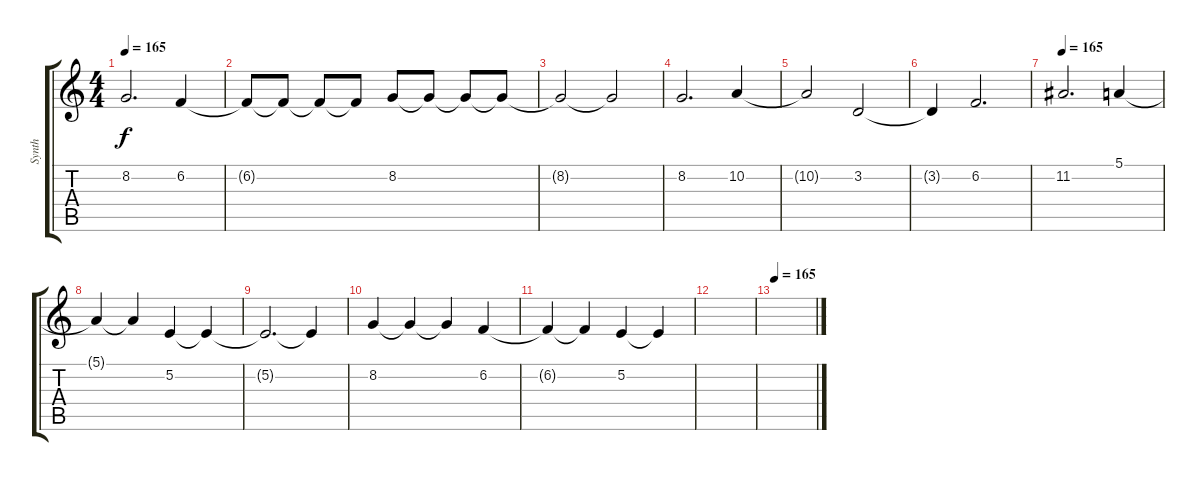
\track ("Synth" "Synth") {instrument choiraahs}
\staff {score tabs}
\tuning (E4 B3 G3 D3 A2 D2) {hide}
\ts (4 4)
\tempo 165
\clef g2
\ks c
8.2.2{d dy f instrument pad1newage} 6.2.4 |
6.2{t}.8 6.2{t}.8 6.2{t}.8 6.2{t}.8 8.2.8 8.2{t}.8 8.2{t}.8 8.2{t}.8 |
8.2{t}.2 8.2{t}.2 |
8.2.2{d} 10.2.4 |
10.2{t}.2 3.2.2 |
3.2{t}.4 6.2.2{d} |
\tempo 165
11.2.2{d} 5.1.4 |
5.1{t}.4 5.1{t}.4 5.2.4 5.2{t}.4 |
5.2{t}.2{d} 5.2{t}.4 |
8.2.4 8.2{t}.4 8.2{t}.4 6.2.4 |
6.2{t}.4 6.2{t}.4 5.2.4 5.2{t}.4 |
|
\tempo 155
\tempo 165
